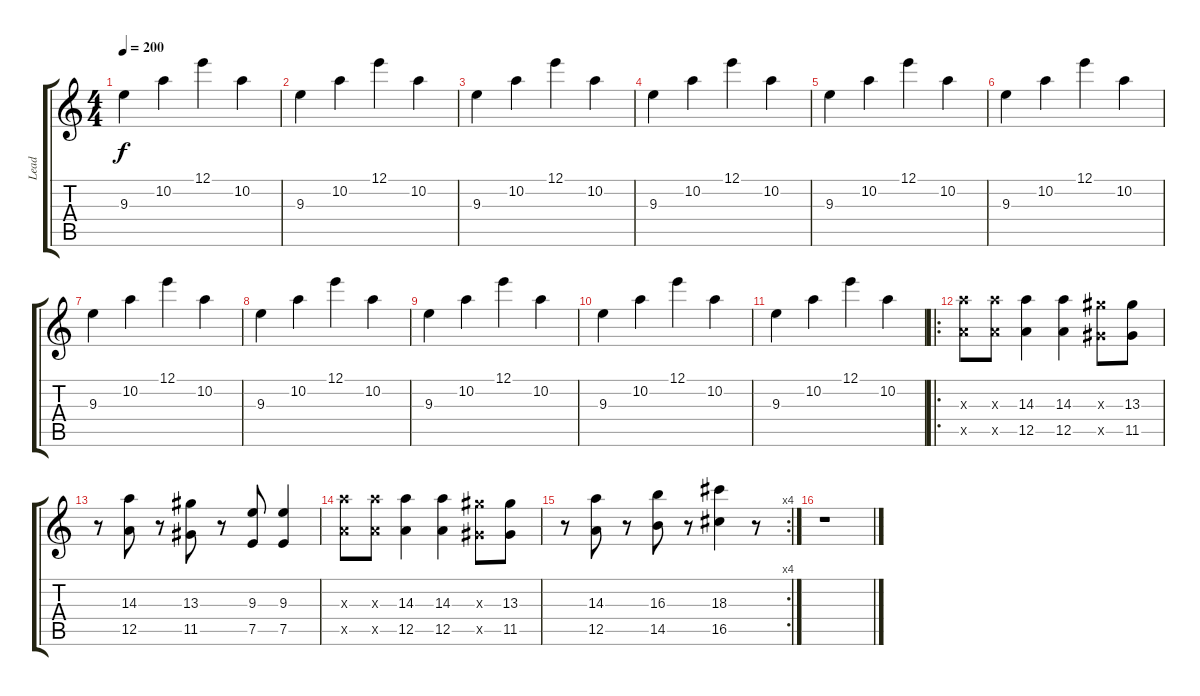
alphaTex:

\track ("Lead" "Lead") {instrument overdrivenguitar}
\staff {score tabs}
\tuning (E4 B3 G3 D3 A2 D2) {hide}
\ts (4 4)
\tempo 200
\clef g2
\ks c
9.3.4{dy f} 10.2.4 12.1.4 10.2.4 |
9.3.4 10.2.4 12.1.4 10.2.4 |
9.3.4 10.2.4 12.1.4 10.2.4 |
9.3.4 10.2.4 12.1.4 10.2.4 |
9.3.4 10.2.4 12.1.4 10.2.4 |
9.3.4 10.2.4 12.1.4 10.2.4 |
9.3.4 10.2.4 12.1.4 10.2.4 |
9.3.4 10.2.4 12.1.4 10.2.4 |
9.3.4 10.2.4 12.1.4 10.2.4 |
9.3.4 10.2.4 12.1.4 10.2.4 |
9.3.4 10.2.4 12.1.4 10.2.4 |
\ro
(14.3{x} 12.5{x}).8 (14.3{x} 12.5{x}).8 (14.3 12.5).4 (14.3 12.5).4 (13.3{x} 11.5{x}).8 (13.3 11.5).8 |
r.8 (14.3 12.5).8 r.8 (13.3 11.5).8 r.8 (9.3 7.5).8 (9.3 7.5).4 |
(14.3{x} 12.5{x}).8 (14.3{x} 12.5{x}).8 (14.3 12.5).4 (14.3 12.5).4 (13.3{x} 11.5{x}).8 (13.3 11.5).8 |
\rc 4
r.8 (14.3 12.5).8 r.8 (16.3 14.5).8 r.8 (18.3 16.5).4 r.8 |
r.1
